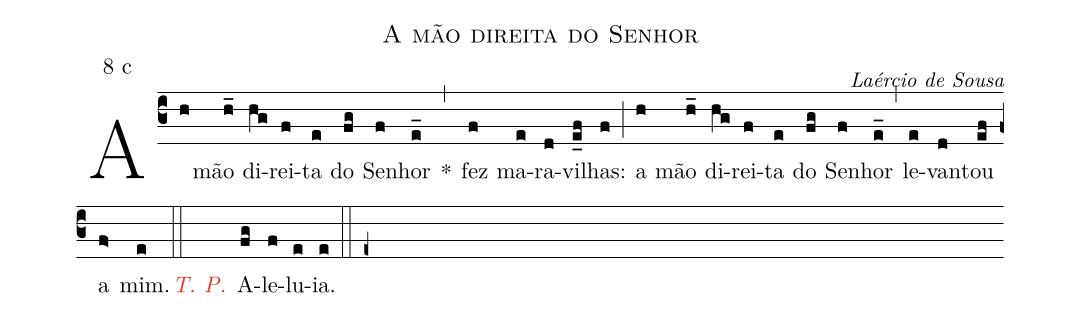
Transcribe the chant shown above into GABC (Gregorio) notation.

name: A mão direita do Senhor;
mode: 8;
mode-differentia: c;
commentary: Laércio de Sousa;
%%
(c3)

A(h) mão(h_) di(hg)rei(f)ta(e) do(fg) Se(f)nhor(e_) *(,) fez(f) ma(e)ra(d)vi(e_f)lhas:(f) (;) a(h) mão(h_) di(hg)rei(f)ta(e) do(fg) Se(f)nhor(e_) (,) le(e)van(d)tou(ef) a(f>) mim.(e)

(::)

<nlba><c><i>T. P.</i></c>() A</nlba>(fg)le(f)lu(e)ia.(e)

(::)

(e+)
